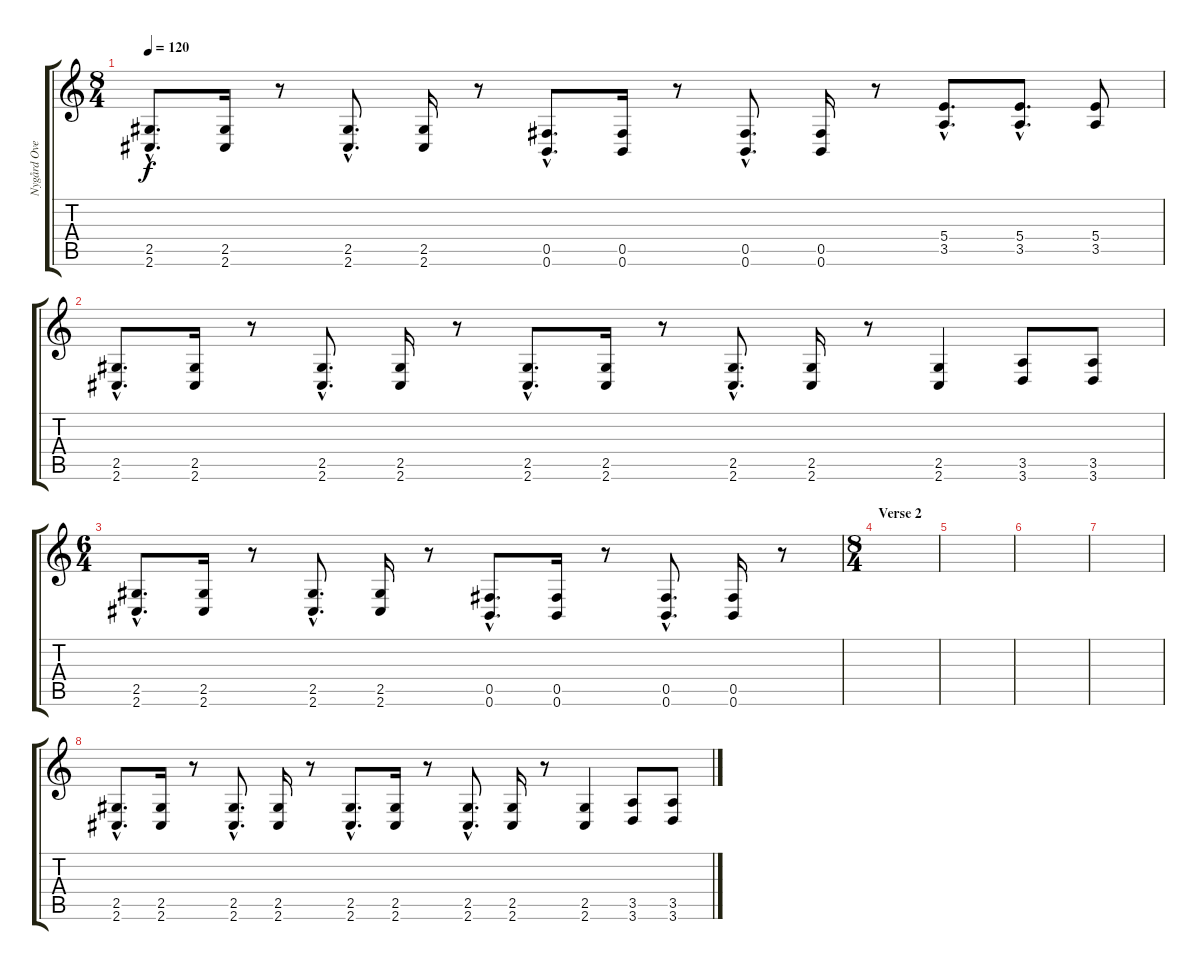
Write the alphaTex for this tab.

\track ("Nygård Overdub" "Nygård Ove") {instrument distortionguitar}
\staff {score tabs}
\tuning (Db4 Ab3 E3 B2 Gb2 B1) {hide}
\ts (8 4)
\tempo 120
\clef g2
\ks c
(2.5{hac} 2.6{hac}).8{d dy f} (2.5 2.6).16 r.8 (2.5{hac} 2.6{hac}).8{d} (2.5 2.6).16 r.8 (0.5{hac} 0.6{hac}).8{d} (0.5 0.6).16 r.8 (0.5{hac} 0.6{hac}).8{d} (0.5 0.6).16 r.8 (5.4{hac} 3.5{hac}).8{d} (5.4{hac} 3.5{hac}).8{d} (5.4 3.5).8 |
(2.5{hac} 2.6{hac}).8{d} (2.5 2.6).16 r.8 (2.5{hac} 2.6{hac}).8{d} (2.5 2.6).16 r.8 (2.5{hac} 2.6{hac}).8{d} (2.5 2.6).16 r.8 (2.5{hac} 2.6{hac}).8{d} (2.5 2.6).16 r.8 (2.5 2.6).4 (3.5 3.6).8 (3.5 3.6).8 |
\ts (6 4)
(2.5{hac} 2.6{hac}).8{d} (2.5 2.6).16 r.8 (2.5{hac} 2.6{hac}).8{d} (2.5 2.6).16 r.8 (0.5{hac} 0.6{hac}).8{d} (0.5 0.6).16 r.8 (0.5{hac} 0.6{hac}).8{d} (0.5 0.6).16 r.8 |
\ts (8 4)
\section ("" "Verse 2")
|
|
|
|
(2.5{hac} 2.6{hac}).8{d} (2.5 2.6).16 r.8 (2.5{hac} 2.6{hac}).8{d} (2.5 2.6).16 r.8 (2.5{hac} 2.6{hac}).8{d} (2.5 2.6).16 r.8 (2.5{hac} 2.6{hac}).8{d} (2.5 2.6).16 r.8 (2.5 2.6).4 (3.5 3.6).8 (3.5 3.6).8
